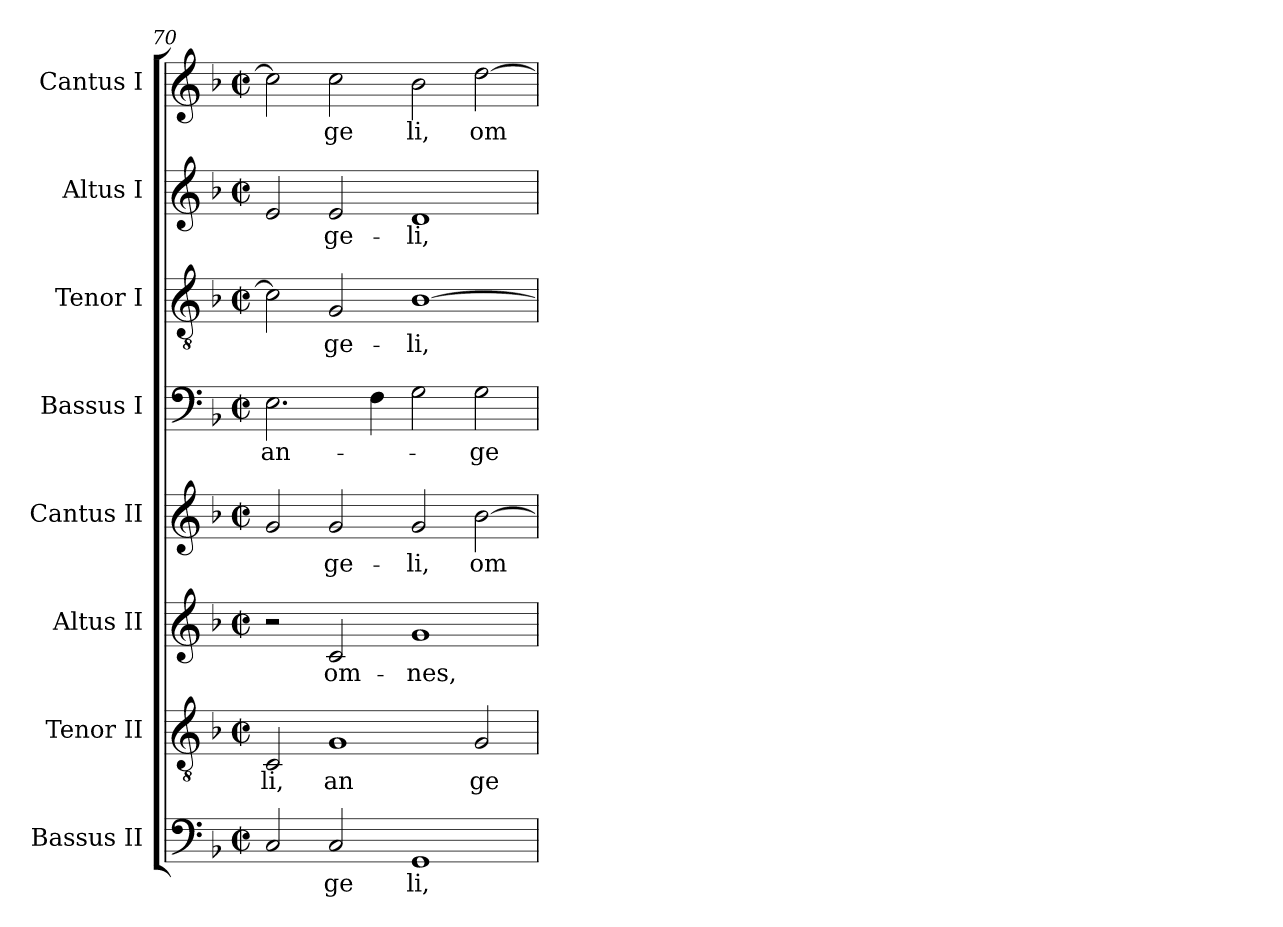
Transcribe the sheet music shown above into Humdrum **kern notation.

**kern	**text	**kern	**text	**kern	**text	**kern	**text	**kern	**text	**kern	**text	**kern	**text	**kern	**text
*part8	*part8	*part7	*part7	*part6	*part6	*part5	*part5	*part4	*part4	*part3	*part3	*part2	*part2	*part1	*part1
*staff8	*staff8	*staff7	*staff7	*staff6	*staff6	*staff5	*staff5	*staff4	*staff4	*staff3	*staff3	*staff2	*staff2	*staff1	*staff1
*I"Bassus II	*	*I"Tenor II	*	*I"Altus II	*	*I"Cantus II	*	*I"Bassus I	*	*I"Tenor I	*	*I"Altus I	*	*I"Cantus I	*
*clefF4	*	*clefGv2	*	*clefG2	*	*clefG2	*	*clefF4	*	*clefGv2	*	*clefG2	*	*clefG2	*
*k[b-]	*	*k[b-]	*	*k[b-]	*	*k[b-]	*	*k[b-]	*	*k[b-]	*	*k[b-]	*	*k[b-]	*
*F:	*	*F:	*	*F:	*	*F:	*	*F:	*	*F:	*	*F:	*	*F:	*
*M2/2	*	*M2/2	*	*M2/2	*	*M2/2	*	*M2/2	*	*M2/2	*	*M2/2	*	*M2/2	*
*met(c|)	*	*met(c|)	*	*met(c|)	*	*met(c|)	*	*met(c|)	*	*met(c|)	*	*met(c|)	*	*met(c|)	*
=70	=70	=70	=70	=70	=70	=70	=70	=70	=70	=70	=70	=70	=70	=70	=70
!	!	!	!LO:LY:b:cj	!	!	!	!	!	!LO:LY:b:cj	!	!	!	!	!	!
2C/	.	2C/	li,	2r	.	2g/	.	2.E\	an-	2c\]	.	2e/	.	2cc\]	.
!	!LO:LY:b:cj	!	!LO:LY:b:cj	!	!LO:LY:b:cj	!	!LO:LY:b:cj	!	!	!	!LO:LY:b:cj	!	!LO:LY:b:cj	!	!LO:LY:b:cj
2C/	ge	1G	an	2c/	om-	2g/	-ge-	.	.	2G/	-ge-	2e/	-ge-	2cc\	ge
.	.	.	.	.	.	.	.	4F\	.	.	.	.	.	.	.
!	!LO:LY:b:cj	!	!	!	!LO:LY:b:cj	!	!LO:LY:b:cj	!	!	!	!LO:LY:b:cj	!	!LO:LY:b:cj	!	!LO:LY:b:cj
1GG	li,	.	.	1g	-nes,	2g/	-li,	2G\	.	[>1B-	-li,	1d	-li,	2b-\	li,
!	!	!	!LO:LY:b:cj	!	!	!	!LO:LY:b	!	!LO:LY:b:cj	!	!	!	!	!	!LO:LY:b
.	.	2G/	ge	.	.	[>2b-\	om-	2G\	-ge-	.	.	.	.	[>2dd\	om
=	=	=	=	=	=	=	=	=	=	=	=	=	=	=	=
*-	*-	*-	*-	*-	*-	*-	*-	*-	*-	*-	*-	*-	*-	*-	*-
